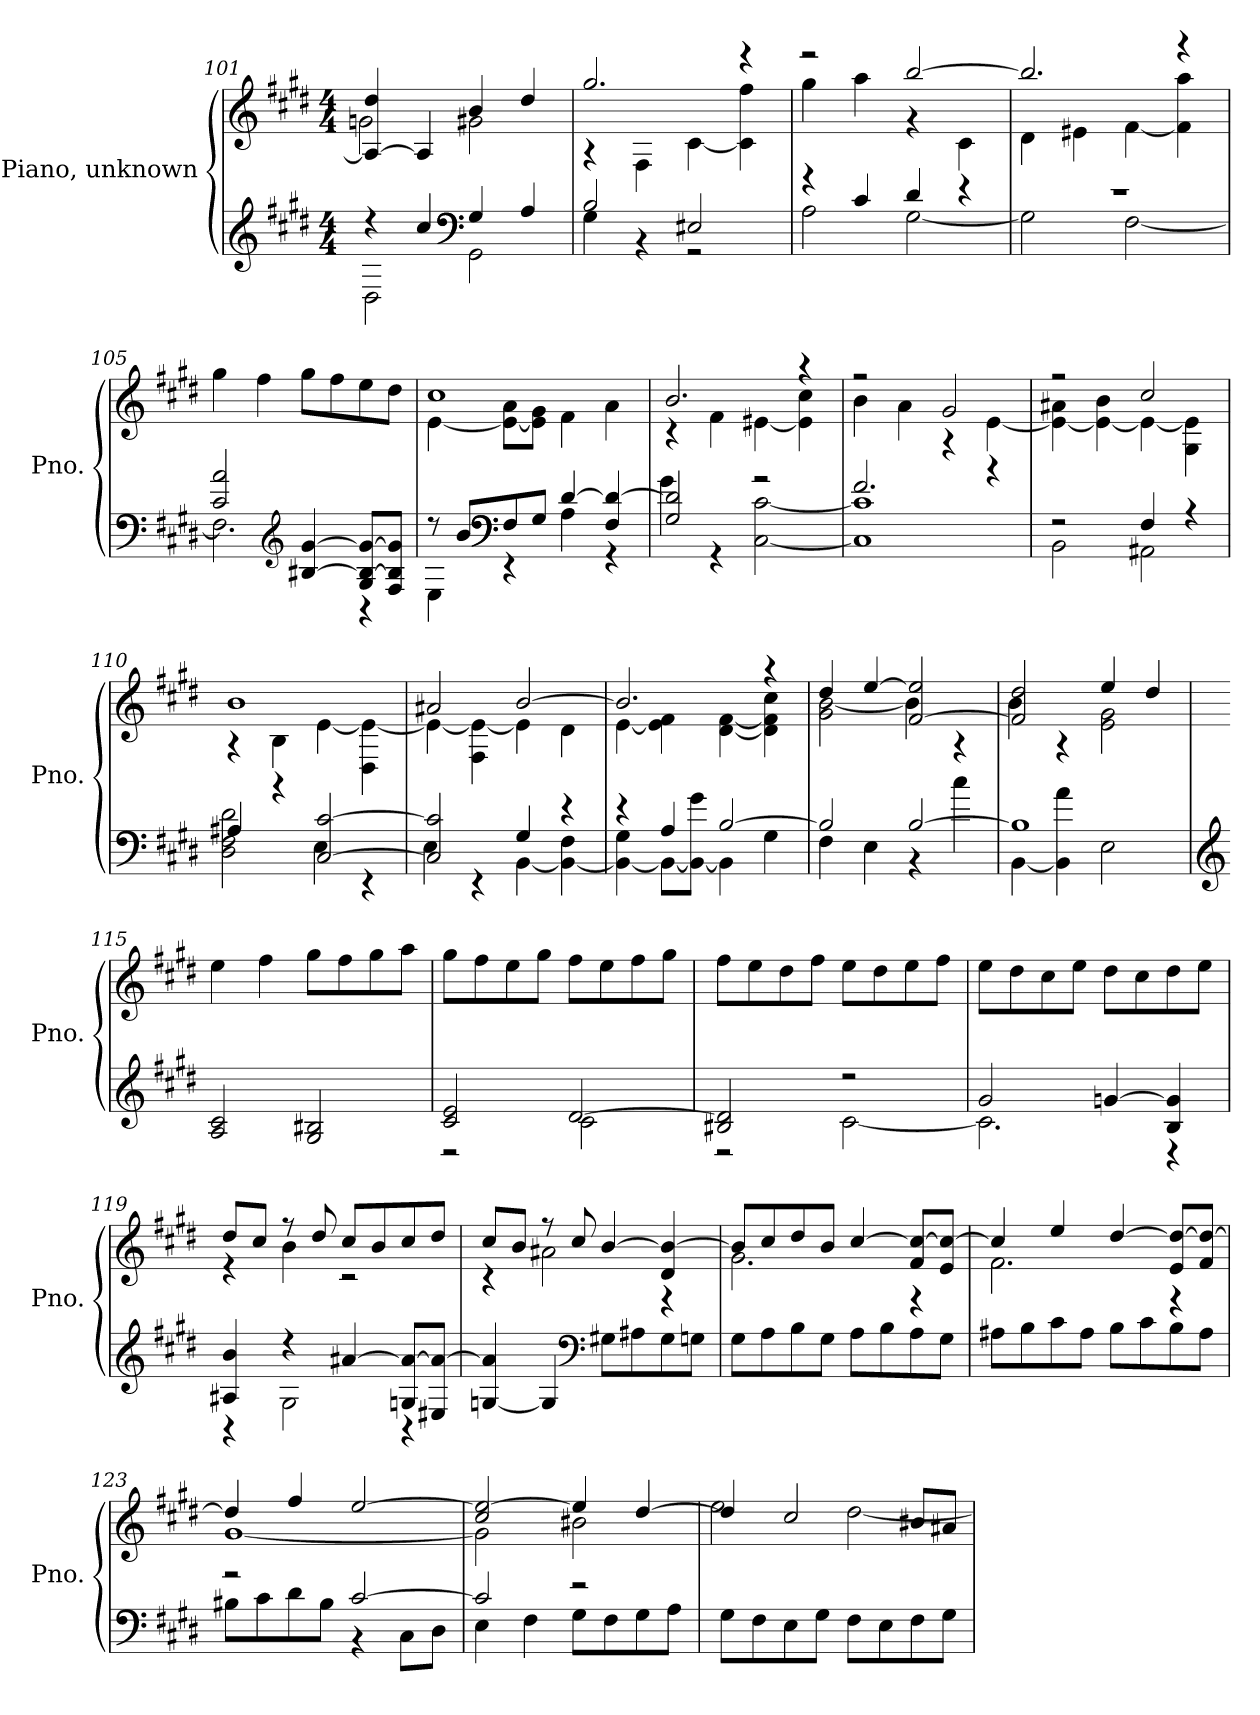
**kern	**kern
*part1	*part1
*staff2	*staff1
*I"Piano, unknown	*
*I'Pno.	*
*clefG2	*clefG2
*k[f#c#g#d#]	*k[f#c#g#d#]
*M4/4	*M4/4
=101	=101
*^	*^
4r	2D#\	4A#/_ 4dd#/	2gn\
4cc#/	.	4A#/]	.
*clefF4	*	*	*
4G#/	2GG#\	4b/	2g#X\
4A/	.	4dd#/	.
=102	=102	=102	=102
2B/	4G#\	2.gg#/	4r
.	4r	.	4F#\
2E#X/	2r	.	[4c#\
.	.	4r	4c#\] 4ff#\
=103	=103	=103	=103
4r	2A\	2r	4gg#\
4c#/	.	.	4aa\
4d#/	[2G#\	[2bb/	4r
4r	.	.	4c#\
=104	=104	=104	=104
1r	2G#\]	2.bb/]	4d#\
.	.	.	4e#X\
.	[2F#\	.	[4f#\
.	.	4r	4f#\] 4aa\
*	*	*v	*v
!!LO:PB:g=z
=105	=105	=105
2c#/ 2a/	2.F#\]	4gg#\
.	.	4ff#\
*clefG2	*	*
[4B#X/ [4g#/	.	8gg#\L
.	.	8ff#\
8G#/ 8B#/_ 8g#/_L	4r	8ee\
8F#/ 8B#/] 8g#/]J	.	8dd#\J
=106	=106	=106
*	*	*^
8r	4E\	1cc#	[4e\
8b/L	.	.	.
*clefF4	*	*	*
8F#/	4r	.	8e\_ 8a\L
8G#/J	.	.	8e\] 8g#\J
[4d#/	4A\	.	4f#\
4F#/ 4d#/_	4r	.	4a\
=107	=107	=107	=107
2G#/ 2d#/]	4g#\	2.b/	4r
.	4r	.	4f#\
2r	[2C#\ [2c#\	.	[4e#X\
.	.	4r	4e#\] 4cc#\
=108	=108	=108	=108
2.f#/	1C#] 1c#]	2r	4b\
.	.	.	4a\
.	.	2g#/	4r
4r	.	.	[4e\
=109	=109	=109	=109
2r	2BB\	2r	4e\_ 4a#X\
.	.	.	4e\_ 4b\
4F#/	2AA#X\	2cc#/	4e\_
4r	.	.	4G#\ 4e\]
!!LO:LB:g=z	!!
=110	=110	=110	=110
4A#X/	2D#\ 2F#\ 2d#\	1b	4r
4r	.	.	4B\
[2C#/ [2c#/	4E\	.	[4e\
.	4r	.	4D#\ 4e\_
=111	=111	=111	=111
2C#/] 2c#/]	4E\	2a#X/	4e\_
.	4r	.	4F#\ 4e\_
4G#/	[4BB\	[2b/	4e\]
4r	4BB\_ 4F#\	.	4d#\
=112	=112	=112	=112
4r	4BB\_ 4G#\	2.b/]	[4e\
4A/	8BB\L_	.	4e\] 4f#\
.	8BB\_ 8g#\J	.	.
[2B/	4BB\]	.	[4d#\ [4f#\
.	4G#\	4r	4d#\] 4f#\] 4cc#\
=113	=113	=113	=113
2B/]	4F#\	4dd#/	2g#\ [2b\
.	4E\	[4ee/	.
[2B/	4r	[2f#/ 2ee/]	4b\]
.	4cc#\	.	4r
=114	=114	=114	=114
1B]	[4BB\	2f#/] 2dd#/	4b\
.	4BB\] 4a\	.	4r
.	2E\	4ee/	2e\ 2g#\
.	.	4dd#/	.
*v	*v	*	*
*	*v	*v
=115	=115
*clefG2	*
2A/ 2c#/	4ee\
.	4ff#\
2G#/ 2B#X/	8gg#\L
.	8ff#\
.	8gg#\
.	8aa\J
!!LO:LB:g=z
=116	=116
*^	*
2c#/ 2e/	2r	8gg#\L
.	.	8ff#\
.	.	8ee\
.	.	8gg#\J
[2d#/	2c#\	8ff#\L
.	.	8ee\
.	.	8ff#\
.	.	8gg#\J
=117	=117	=117
2B#X/ 2d#/]	2r	8ff#\L
.	.	8ee\
.	.	8dd#\
.	.	8ff#\J
2r	[2c#\	8ee\L
.	.	8dd#\
.	.	8ee\
.	.	8ff#\J
=118	=118	=118
2g#/	2.c#\]	8ee\L
.	.	8dd#\
.	.	8cc#\
.	.	8ee\J
[4gn/	.	8dd#\L
.	.	8cc#\
4B/ 4g/]	4r	8dd#\
.	.	8ee\J
=119	=119	=119
*	*	*^
4A#X/ 4b/	4r	8dd#/L	4r
.	.	8cc#/J	.
4r	2G#\	8r	4b\
.	.	8dd#/	.
[4a#X/	.	8cc#/L	2r
.	.	8b/	.
8Gn/ 8a#/_L	4r	8cc#/	.
8E#X/ 8a#/_J	.	8dd#/J	.
*v	*v	*	*
!!LO:LB:g=z	!!
=120	=120	=120
[4Gn/ 4a#/]	8cc#/L	4r
.	8b/J	.
4G/]	8r	2a#X\
.	8cc#/	.
*clefF4	*	*
8G#X\L	[4b/	.
8A#X\	.	.
8G#\	4d#/ 4b/_	4r
8Gn\J	.	.
=121	=121	=121
8G#\L	8b/L]	2.g#\
8A\	8cc#/	.
8B\	8dd#/	.
8G#\J	8b/J	.
8A\L	[4cc#/	.
8B\	.	.
8A\	8f#/ 8cc#/_L	4r
8G#\J	8e/ 8cc#/_J	.
=122	=122	=122
8A#X\L	4cc#/]	2.f#\
8B\	.	.
8c#\	4ee/	.
8A#\J	.	.
8B\L	[4dd#/	.
8c#\	.	.
8B\	8e/ 8dd#/_L	4r
8A#\J	8f#/ 8dd#/_J	.
=123	=123	=123
*^	*	*
2r	8B#X\L	4dd#/]	[1g#
.	8c#\	.	.
.	8d#\	4ff#/	.
.	8B#\J	.	.
[2c#/	4r	[2ee/	.
.	8C#\L	.	.
.	8D#\J	.	.
!!LO:LB:g=z	!!
=124	=124	=124	=124
2c#/]	4E\	2cc#/ 2ee/_	2g#\]
.	4F#\	.	.
2r	8G#\L	4ee/]	2b#X\
.	8F#\	.	.
.	8G#\	[4dd#/	.
.	8A\J	.	.
*v	*v	*	*
=125	=125	=125
8G#\L	4dd#/]	2ee\
8F#\	.	.
8E\	2cc#/	.
8G#\J	.	.
8F#\L	.	[2dd#\
8E\	.	.
8F#\	8b#X/L	.
8G#\J	8a#X/J	.
*	*v	*v
=	=
*-	*-
